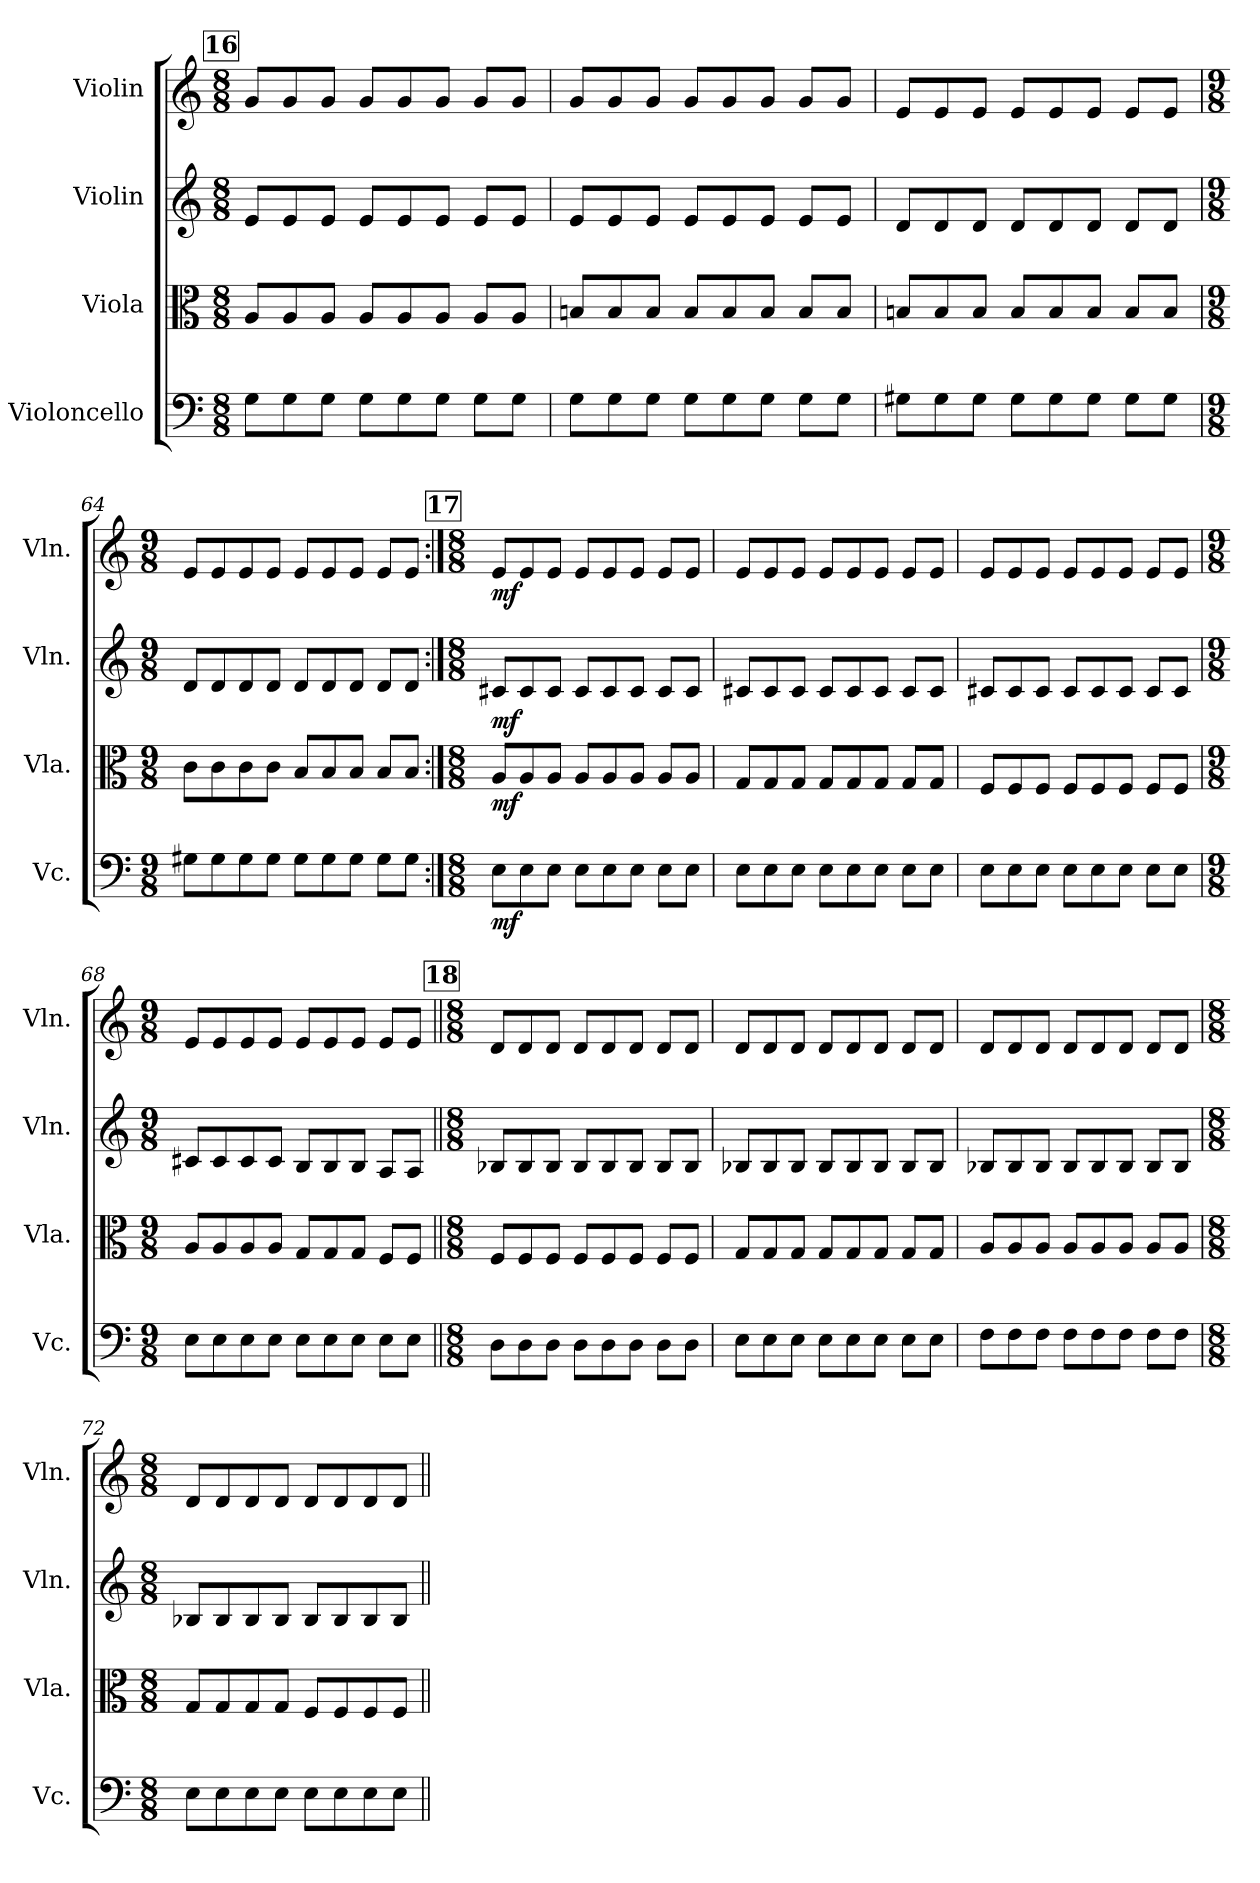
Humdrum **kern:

**kern	**dynam	**kern	**dynam	**kern	**dynam	**kern	**dynam
*part4	*part4	*part3	*part3	*part2	*part2	*part1	*part1
*staff4	*staff4	*staff3	*staff3	*staff2	*staff2	*staff1	*staff1
*I"Violoncello	*	*I"Viola	*	*I"Violin	*	*I"Violin	*
*I'Vc.	*	*I'Vla.	*	*I'Vln.	*	*I'Vln.	*
!!LO:LB:g=z
*clefF4	*	*clefC3	*	*clefG2	*	*clefG2	*
*k[]	*	*k[]	*	*k[]	*	*k[]	*
*M8/8	*	*M8/8	*	*M8/8	*	*M8/8	*
!!LO:REH:place=s1:a:B:fs=14:t=16
=61	=61	=61	=61	=61	=61	=61	=61
8G\L	.	8A/L	.	8e/L	.	8g/L	.
8G\	.	8A/	.	8e/	.	8g/	.
8G\J	.	8A/J	.	8e/J	.	8g/J	.
8G\L	.	8A/L	.	8e/L	.	8g/L	.
8G\	.	8A/	.	8e/	.	8g/	.
8G\J	.	8A/J	.	8e/J	.	8g/J	.
8G\L	.	8A/L	.	8e/L	.	8g/L	.
8G\J	.	8A/J	.	8e/J	.	8g/J	.
=62	=62	=62	=62	=62	=62	=62	=62
8G\L	.	8Bn/L	.	8e/L	.	8g/L	.
8G\	.	8B/	.	8e/	.	8g/	.
8G\J	.	8B/J	.	8e/J	.	8g/J	.
8G\L	.	8B/L	.	8e/L	.	8g/L	.
8G\	.	8B/	.	8e/	.	8g/	.
8G\J	.	8B/J	.	8e/J	.	8g/J	.
8G\L	.	8B/L	.	8e/L	.	8g/L	.
8G\J	.	8B/J	.	8e/J	.	8g/J	.
=63	=63	=63	=63	=63	=63	=63	=63
8G#X\L	.	8Bn/L	.	8d/L	.	8e/L	.
8G#\	.	8B/	.	8d/	.	8e/	.
8G#\J	.	8B/J	.	8d/J	.	8e/J	.
8G#\L	.	8B/L	.	8d/L	.	8e/L	.
8G#\	.	8B/	.	8d/	.	8e/	.
8G#\J	.	8B/J	.	8d/J	.	8e/J	.
8G#\L	.	8B/L	.	8d/L	.	8e/L	.
8G#\J	.	8B/J	.	8d/J	.	8e/J	.
=64	=64	=64	=64	=64	=64	=64	=64
*M9/8	*	*M9/8	*	*M9/8	*	*M9/8	*
8G#X\L	.	8c\L	.	8d/L	.	8e/L	.
8G#\	.	8c\	.	8d/	.	8e/	.
8G#\	.	8c\	.	8d/	.	8e/	.
8G#\J	.	8c\J	.	8d/J	.	8e/J	.
8G#\L	.	8B/L	.	8d/L	.	8e/L	.
8G#\	.	8B/	.	8d/	.	8e/	.
8G#\J	.	8B/J	.	8d/J	.	8e/J	.
8G#\L	.	8B/L	.	8d/L	.	8e/L	.
8G#\J	.	8B/J	.	8d/J	.	8e/J	.
!!LO:LB:g=z
!!LO:REH:place=s1:a:B:fs=14:t=17
=65:|!	=65:|!	=65:|!	=65:|!	=65:|!	=65:|!	=65:|!	=65:|!
*M8/8	*	*M8/8	*	*M8/8	*	*M8/8	*
!	!LO:DY:b	!	!LO:DY:b	!	!LO:DY:b	!	!LO:DY:b
8E\L	mf	8A/L	mf	8c#X/L	mf	8e/L	mf
8E\	.	8A/	.	8c#/	.	8e/	.
8E\J	.	8A/J	.	8c#/J	.	8e/J	.
8E\L	.	8A/L	.	8c#/L	.	8e/L	.
8E\	.	8A/	.	8c#/	.	8e/	.
8E\J	.	8A/J	.	8c#/J	.	8e/J	.
8E\L	.	8A/L	.	8c#/L	.	8e/L	.
8E\J	.	8A/J	.	8c#/J	.	8e/J	.
=66	=66	=66	=66	=66	=66	=66	=66
8E\L	.	8G/L	.	8c#X/L	.	8e/L	.
8E\	.	8G/	.	8c#/	.	8e/	.
8E\J	.	8G/J	.	8c#/J	.	8e/J	.
8E\L	.	8G/L	.	8c#/L	.	8e/L	.
8E\	.	8G/	.	8c#/	.	8e/	.
8E\J	.	8G/J	.	8c#/J	.	8e/J	.
8E\L	.	8G/L	.	8c#/L	.	8e/L	.
8E\J	.	8G/J	.	8c#/J	.	8e/J	.
=67	=67	=67	=67	=67	=67	=67	=67
8E\L	.	8F/L	.	8c#X/L	.	8e/L	.
8E\	.	8F/	.	8c#/	.	8e/	.
8E\J	.	8F/J	.	8c#/J	.	8e/J	.
8E\L	.	8F/L	.	8c#/L	.	8e/L	.
8E\	.	8F/	.	8c#/	.	8e/	.
8E\J	.	8F/J	.	8c#/J	.	8e/J	.
8E\L	.	8F/L	.	8c#/L	.	8e/L	.
8E\J	.	8F/J	.	8c#/J	.	8e/J	.
=68	=68	=68	=68	=68	=68	=68	=68
*M9/8	*	*M9/8	*	*M9/8	*	*M9/8	*
8E\L	.	8A/L	.	8c#X/L	.	8e/L	.
8E\	.	8A/	.	8c#/	.	8e/	.
8E\	.	8A/	.	8c#/	.	8e/	.
8E\J	.	8A/J	.	8c#/J	.	8e/J	.
8E\L	.	8G/L	.	8B/L	.	8e/L	.
8E\	.	8G/	.	8B/	.	8e/	.
8E\J	.	8G/J	.	8B/J	.	8e/J	.
8E\L	.	8F/L	.	8A/L	.	8e/L	.
8E\J	.	8F/J	.	8A/J	.	8e/J	.
!!LO:PB:g=z
!!LO:REH:place=s1:a:B:fs=14:t=18
=69||	=69||	=69||	=69||	=69||	=69||	=69||	=69||
*M8/8	*	*M8/8	*	*M8/8	*	*M8/8	*
8D\L	.	8F/L	.	8B-X/L	.	8d/L	.
8D\	.	8F/	.	8B-/	.	8d/	.
8D\J	.	8F/J	.	8B-/J	.	8d/J	.
8D\L	.	8F/L	.	8B-/L	.	8d/L	.
8D\	.	8F/	.	8B-/	.	8d/	.
8D\J	.	8F/J	.	8B-/J	.	8d/J	.
8D\L	.	8F/L	.	8B-/L	.	8d/L	.
8D\J	.	8F/J	.	8B-/J	.	8d/J	.
=70	=70	=70	=70	=70	=70	=70	=70
8E\L	.	8G/L	.	8B-X/L	.	8d/L	.
8E\	.	8G/	.	8B-/	.	8d/	.
8E\J	.	8G/J	.	8B-/J	.	8d/J	.
8E\L	.	8G/L	.	8B-/L	.	8d/L	.
8E\	.	8G/	.	8B-/	.	8d/	.
8E\J	.	8G/J	.	8B-/J	.	8d/J	.
8E\L	.	8G/L	.	8B-/L	.	8d/L	.
8E\J	.	8G/J	.	8B-/J	.	8d/J	.
=71	=71	=71	=71	=71	=71	=71	=71
8F\L	.	8A/L	.	8B-X/L	.	8d/L	.
8F\	.	8A/	.	8B-/	.	8d/	.
8F\J	.	8A/J	.	8B-/J	.	8d/J	.
8F\L	.	8A/L	.	8B-/L	.	8d/L	.
8F\	.	8A/	.	8B-/	.	8d/	.
8F\J	.	8A/J	.	8B-/J	.	8d/J	.
8F\L	.	8A/L	.	8B-/L	.	8d/L	.
8F\J	.	8A/J	.	8B-/J	.	8d/J	.
=72	=72	=72	=72	=72	=72	=72	=72
*M8/8	*	*M8/8	*	*M8/8	*	*M8/8	*
8E\L	.	8G/L	.	8B-X/L	.	8d/L	.
8E\	.	8G/	.	8B-/	.	8d/	.
8E\	.	8G/	.	8B-/	.	8d/	.
8E\J	.	8G/J	.	8B-/J	.	8d/J	.
8E\L	.	8F/L	.	8B-/L	.	8d/L	.
8E\	.	8F/	.	8B-/	.	8d/	.
8E\	.	8F/	.	8B-/	.	8d/	.
8E\J	.	8F/J	.	8B-/J	.	8d/J	.
=||	=||	=||	=||	=||	=||	=||	=||
*-	*-	*-	*-	*-	*-	*-	*-
